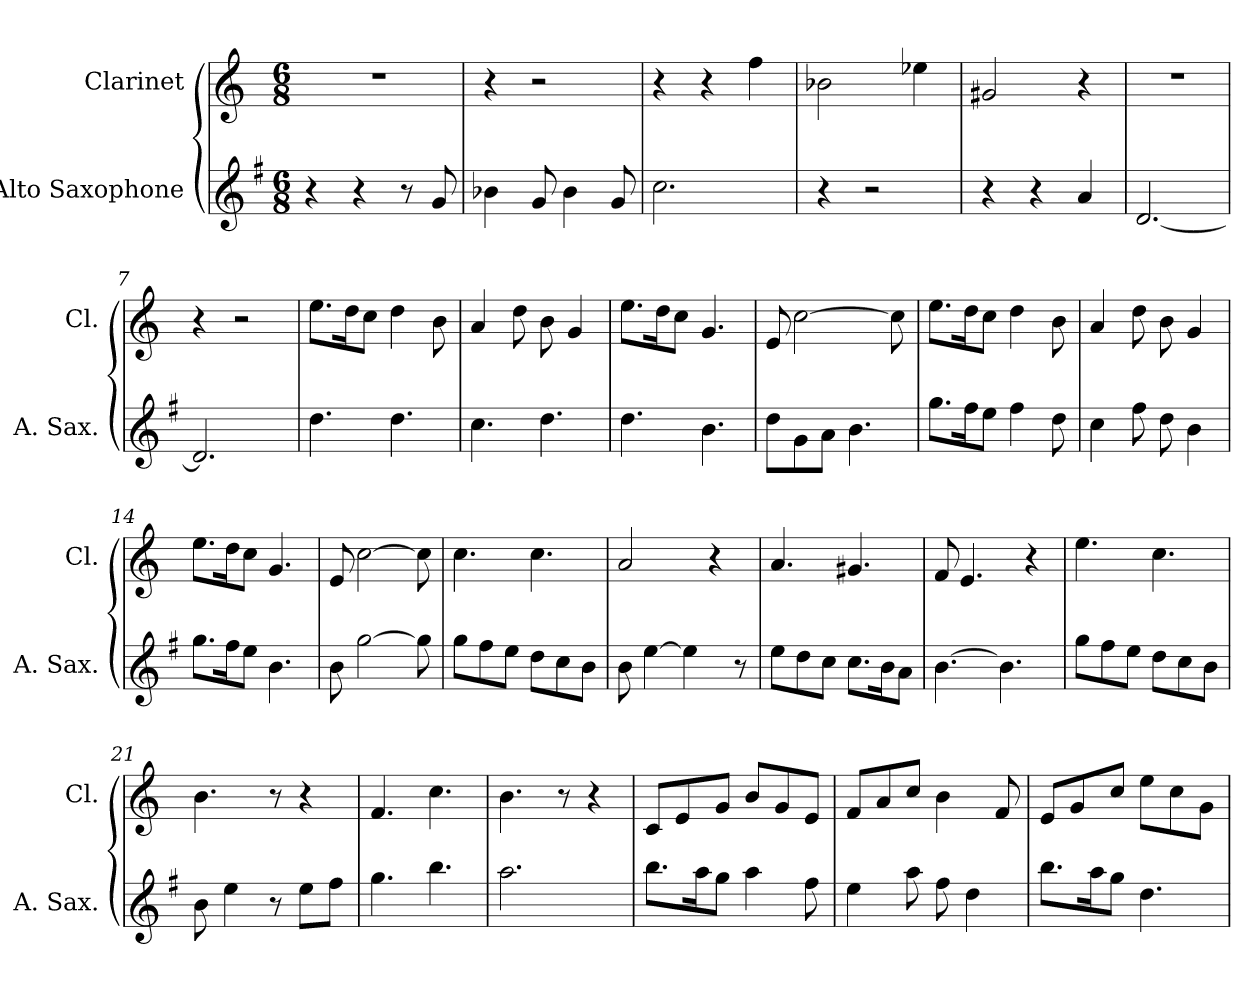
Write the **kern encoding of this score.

**kern	**kern
*part2	*part1
*staff2	*staff1
*I"Alto Saxophone	*I"Clarinet
*I'A. Sax.	*I'Cl.
*clefG2	*clefG2
*ITrd5c9	*ITrd1c2
*k[b-e-]	*k[b-e-]
*M6/8	*M6/8
*MM80	*MM80
=1	=1
4r	2.r
4r	.
8r	.
8B-/	.
=2	=2
4d-X\	4r
8B-/	2r
4d-\	.
8B-/	.
=3	=3
2.e-\	4r
.	4r
.	4ee-\
=4	=4
4r	2a-X\
2r	.
.	4dd-X\
=5	=5
4r	2f#X/
4r	.
4c/	4r
=6	=6
[2.F/	2.r
=7	=7
2.F/]	4r
.	2r
=8	=8
4.f\	8.dd\L
.	16cc\K
.	8b-\J
4.f\	4cc\
.	8a\
!!LO:LB:g=z
=9	=9
4.e-\	4g/
.	8cc\
4.f\	8a\
.	4f/
=10	=10
4.f\	8.dd\L
.	16cc\K
.	8b-\J
4.d\	4.f/
=11	=11
8f\L	8d/
8B-\	[2b-\
8c\J	.
4.d\	.
.	8b-\]
=12	=12
8.b-\L	8.dd\L
16a\K	16cc\K
8g\J	8b-\J
4a\	4cc\
8f\	8a\
=13	=13
4e-\	4g/
8a\	8cc\
8f\	8a\
4d\	4f/
=14	=14
8.b-\L	8.dd\L
16a\K	16cc\K
8g\J	8b-\J
4.d\	4.f/
=15	=15
8d\	8d/
[2b-\	[2b-\
8b-\]	8b-\]
!!LO:LB:g=z
=16	=16
8b-\L	4.b-\
8a\	.
8g\J	.
8f\L	4.b-\
8e-\	.
8d\J	.
=17	=17
8d\	2g/
[4g\	.
4g\]	.
.	4r
8r	.
=18	=18
8g\L	4.g/
8f\	.
8e-\J	.
8.e-\L	4.f#X/
16d\K	.
8c\J	.
=19	=19
[4.d\	8e-/
.	4.d/
4.d\]	.
.	4r
=20	=20
8b-\L	4.dd\
8a\	.
8g\J	.
8f\L	4.b-\
8e-\	.
8d\J	.
=21	=21
8d\	4.a\
4g\	.
8r	8r
8g\L	4r
8a\J	.
=22	=22
4.b-\	4.e-/
4.dd\	4.b-\
!!LO:LB:g=z
=23	=23
2.cc\	4.a\
.	8r
.	4r
=24	=24
8.dd\L	8B-/L
.	8d/
16cc\K	.
8b-\J	8f/J
4cc\	8a/L
.	8f/
8a\	8d/J
=25	=25
4g\	8e-/L
.	8g/
8cc\	8b-/J
8a\	4a\
4f\	.
.	8e-/
=26	=26
8.dd\L	8d/L
.	8f/
16cc\K	.
8b-\J	8b-/J
4.f\	8dd\L
.	8b-\
.	8f\J
=	=
*-	*-
